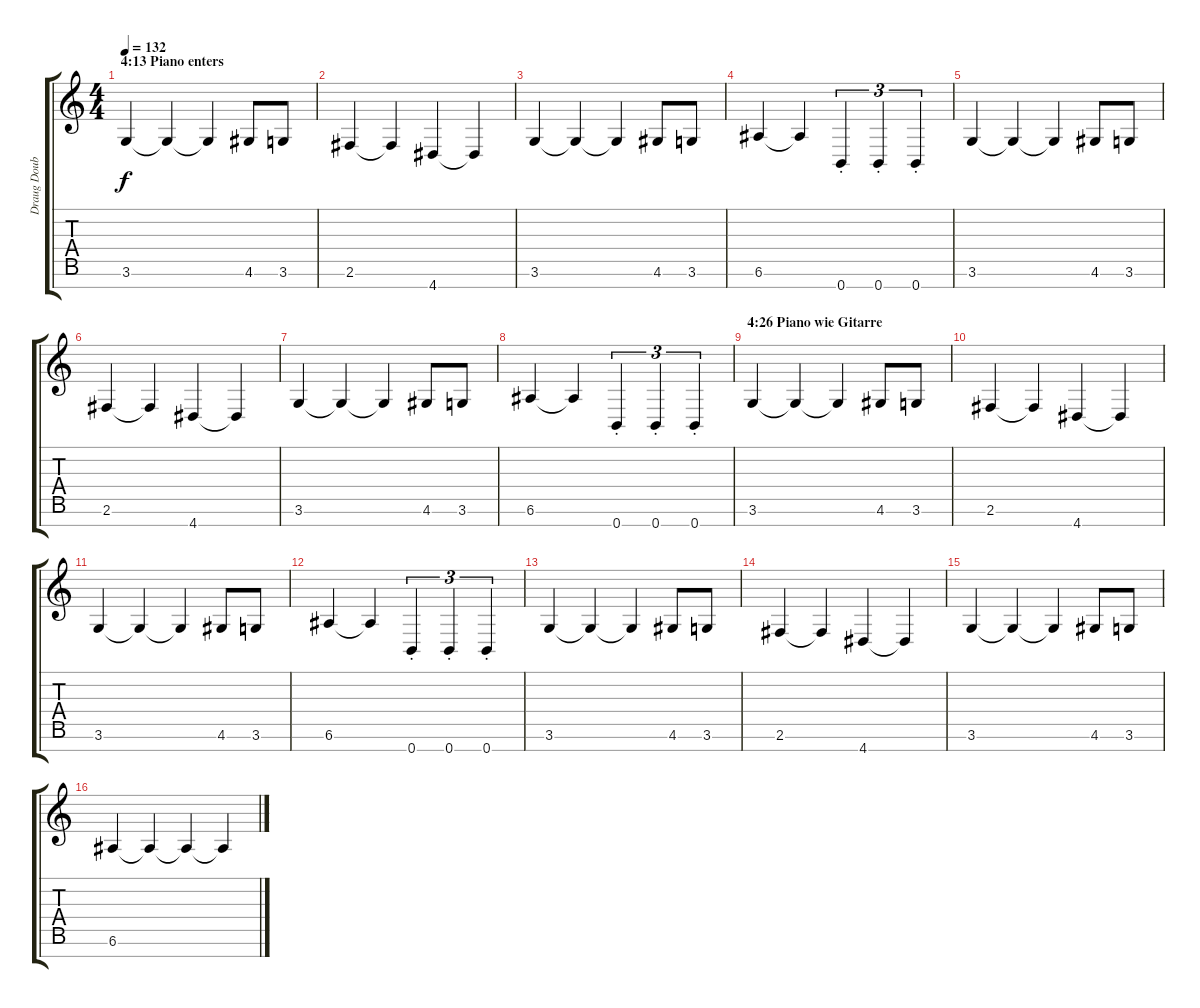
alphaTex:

\track ("Draug Double" "Draug Doub") {instrument electricbasspick}
\staff {score tabs}
\tuning (E4 B3 G3 D3 A2 E2 B1) {hide}
\ts (4 4)
\section ("" "4:13 Piano enters")
\tempo 132
\clef g2
\ks c
3.6.4{dy f} 3.6{t}.4 3.6{t}.4 4.6.8 3.6.8 |
2.6.4 2.6{t}.4 4.7.4 4.7{t}.4 |
3.6.4 3.6{t}.4 3.6{t}.4 4.6.8 3.6.8 |
6.6.4 6.6{t}.4 0.7{st}.4{tu (3 2)} 0.7{st}.4{tu (3 2)} 0.7{st}.4{tu (3 2)} |
3.6.4 3.6{t}.4 3.6{t}.4 4.6.8 3.6.8 |
2.6.4 2.6{t}.4 4.7.4 4.7{t}.4 |
3.6.4 3.6{t}.4 3.6{t}.4 4.6.8 3.6.8 |
6.6.4 6.6{t}.4 0.7{st}.4{tu (3 2)} 0.7{st}.4{tu (3 2)} 0.7{st}.4{tu (3 2)} |
\section ("" "4:26 Piano wie Gitarre")
3.6.4 3.6{t}.4 3.6{t}.4 4.6.8 3.6.8 |
2.6.4 2.6{t}.4 4.7.4 4.7{t}.4 |
3.6.4 3.6{t}.4 3.6{t}.4 4.6.8 3.6.8 |
6.6.4 6.6{t}.4 0.7{st}.4{tu (3 2)} 0.7{st}.4{tu (3 2)} 0.7{st}.4{tu (3 2)} |
3.6.4 3.6{t}.4 3.6{t}.4 4.6.8 3.6.8 |
2.6.4 2.6{t}.4 4.7.4 4.7{t}.4 |
3.6.4 3.6{t}.4 3.6{t}.4 4.6.8 3.6.8 |
6.6.4 6.6{t}.4 6.6{t}.4 6.6{t}.4
